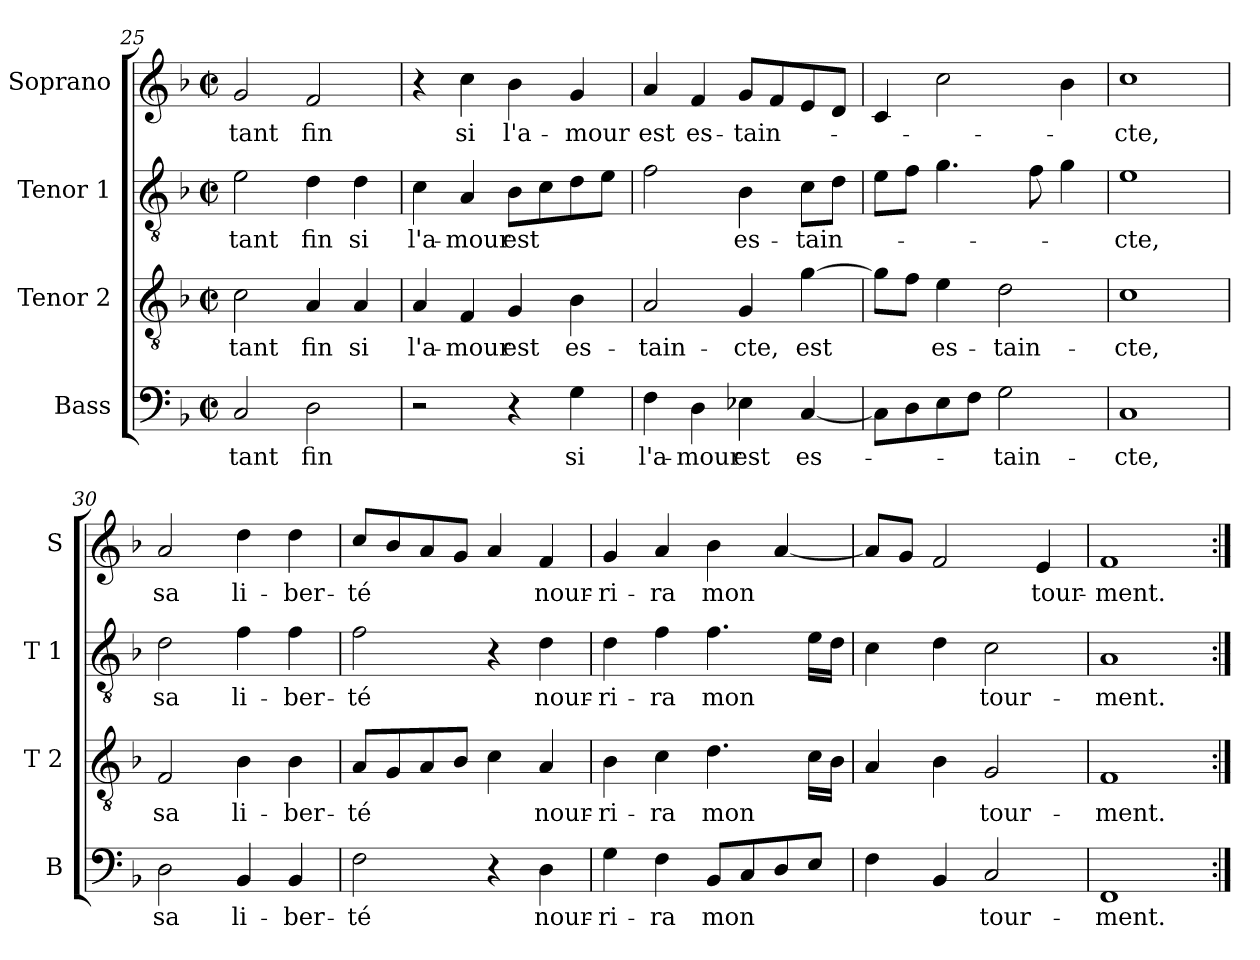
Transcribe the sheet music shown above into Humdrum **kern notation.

**kern	**text	**kern	**text	**kern	**text	**kern	**text
*part4	*part4	*part3	*part3	*part2	*part2	*part1	*part1
*staff4	*staff4	*staff3	*staff3	*staff2	*staff2	*staff1	*staff1
*I"Bass	*	*I"Tenor 2	*	*I"Tenor 1	*	*I"Soprano	*
*I'B	*	*I'T 2	*	*I'T 1	*	*I'S	*
*clefF4	*	*clefGv2	*	*clefGv2	*	*clefG2	*
*k[b-]	*	*k[b-]	*	*k[b-]	*	*k[b-]	*
*F:	*	*F:	*	*F:	*	*F:	*
*M2/2	*	*M2/2	*	*M2/2	*	*M2/2	*
*met(c|)	*	*met(c|)	*	*met(c|)	*	*met(c|)	*
=25	=25	=25	=25	=25	=25	=25	=25
!	!LO:LY:b	!	!LO:LY:b	!	!LO:LY:b	!	!LO:LY:b
2C/	-tant	2c\	-tant	2e\	-tant	2g/	-tant
!	!LO:LY:b	!	!LO:LY:b	!	!LO:LY:b	!	!LO:LY:b
2D\	fin	4A/	fin	4d\	fin	2f/	fin
!	!	!	!LO:LY:b	!	!LO:LY:b	!	!
.	.	4A/	si	4d\	si	.	.
=26	=26	=26	=26	=26	=26	=26	=26
!	!	!	!LO:LY:b	!	!LO:LY:b	!	!
2r	.	4A/	l'a-	4c\	l'a-	4r	.
!	!	!	!LO:LY:b	!	!LO:LY:b	!	!LO:LY:b
.	.	4F/	-mour	4A/	-mour	4cc\	si
!	!	!	!LO:LY:b	!	!LO:LY:b	!	!LO:LY:b
4r	.	4G/	est	8B-\L	est	4b-\	l'a-
.	.	.	.	8c\	.	.	.
!	!LO:LY:b	!	!LO:LY:b	!	!	!	!LO:LY:b
4G\	si	4B-\	es-	8d\	.	4g/	-mour
.	.	.	.	8e\J	.	.	.
=27	=27	=27	=27	=27	=27	=27	=27
!	!LO:LY:b	!	!LO:LY:b	!	!	!	!LO:LY:b
4F\	l'a-	2A/	-tain-	2f\	.	4a/	est
!	!LO:LY:b	!	!	!	!	!	!LO:LY:b
4D\	-mour	.	.	.	.	4f/	es-
!	!LO:LY:b	!	!LO:LY:b	!	!LO:LY:b	!	!LO:LY:b
4E-X\	est	4G/	-cte,	4B-\	es-	8g/L	-tain-
.	.	.	.	.	.	8f/	.
!	!LO:LY:b	!	!LO:LY:b	!	!LO:LY:b	!	!
[4C/	es-	[4g\	est	8c\L	-tain-	8e/	.
.	.	.	.	8d\J	.	8d/J	.
=28	=28	=28	=28	=28	=28	=28	=28
8C\L]	.	8g\L]	.	8e\L	.	4c/	.
8D\	.	8f\J	.	8f\J	.	.	.
!	!	!	!LO:LY:b	!	!	!	!
8E\	.	4e\	es-	4.g\	.	2cc\	.
8F\J	.	.	.	.	.	.	.
!	!LO:LY:b	!	!LO:LY:b	!	!	!	!
2G\	-tain-	2d\	-tain-	.	.	.	.
.	.	.	.	8f\	.	.	.
.	.	.	.	4g\	.	4b-\	.
!!LO:PB:g=z
=29	=29	=29	=29	=29	=29	=29	=29
!	!LO:LY:b	!	!LO:LY:b	!	!LO:LY:b	!	!LO:LY:b
1C	-cte,	1c	-cte,	1e	-cte,	1cc	-cte,
=30	=30	=30	=30	=30	=30	=30	=30
!	!LO:LY:b	!	!LO:LY:b	!	!LO:LY:b	!	!LO:LY:b
2D\	sa	2F/	sa	2d\	sa	2a/	sa
!	!LO:LY:b	!	!LO:LY:b	!	!LO:LY:b	!	!LO:LY:b
4BB-/	li-	4B-\	li-	4f\	li-	4dd\	li-
!	!LO:LY:b	!	!LO:LY:b	!	!LO:LY:b	!	!LO:LY:b
4BB-/	-ber-	4B-\	-ber-	4f\	-ber-	4dd\	-ber-
=31	=31	=31	=31	=31	=31	=31	=31
!	!LO:LY:b	!	!LO:LY:b	!	!LO:LY:b	!	!LO:LY:b
2F\	-té	8A/L	-té	2f\	-té	8cc/L	-té
.	.	8G/	.	.	.	8b-/	.
.	.	8A/	.	.	.	8a/	.
.	.	8B-/J	.	.	.	8g/J	.
4r	.	4c\	.	4r	.	4a/	.
!	!LO:LY:b	!	!LO:LY:b	!	!LO:LY:b	!	!LO:LY:b
4D\	nour-	4A/	nour-	4d\	nour-	4f/	nour-
=32	=32	=32	=32	=32	=32	=32	=32
!	!LO:LY:b	!	!LO:LY:b	!	!LO:LY:b	!	!LO:LY:b
4G\	-ri-	4B-\	-ri-	4d\	-ri-	4g/	-ri-
!	!LO:LY:b	!	!LO:LY:b	!	!LO:LY:b	!	!LO:LY:b
4F\	-ra	4c\	-ra	4f\	-ra	4a/	-ra
!	!LO:LY:b	!	!LO:LY:b	!	!LO:LY:b	!	!LO:LY:b
8BB-/L	mon	4.d\	mon	4.f\	mon	4b-\	mon
8C/	.	.	.	.	.	.	.
8D/	.	.	.	.	.	[4a/	.
8E/J	.	16c\LL	.	16e\LL	.	.	.
.	.	16B-\JJ	.	16d\JJ	.	.	.
=33	=33	=33	=33	=33	=33	=33	=33
4F\	.	4A/	.	4c\	.	8a/L]	.
.	.	.	.	.	.	8g/J	.
4BB-/	.	4B-\	.	4d\	.	2f/	.
!	!LO:LY:b	!	!LO:LY:b	!	!LO:LY:b	!	!
2C/	tour-	2G/	tour-	2c\	tour-	.	.
!	!	!	!	!	!	!	!LO:LY:b
.	.	.	.	.	.	4e/	tour-
=34	=34	=34	=34	=34	=34	=34	=34
!	!LO:LY:b	!	!LO:LY:b	!	!LO:LY:b	!	!LO:LY:b
1FF	-ment.	1F	-ment.	1A	-ment.	1f	-ment.
=:|!	=:|!	=:|!	=:|!	=:|!	=:|!	=:|!	=:|!
*-	*-	*-	*-	*-	*-	*-	*-
